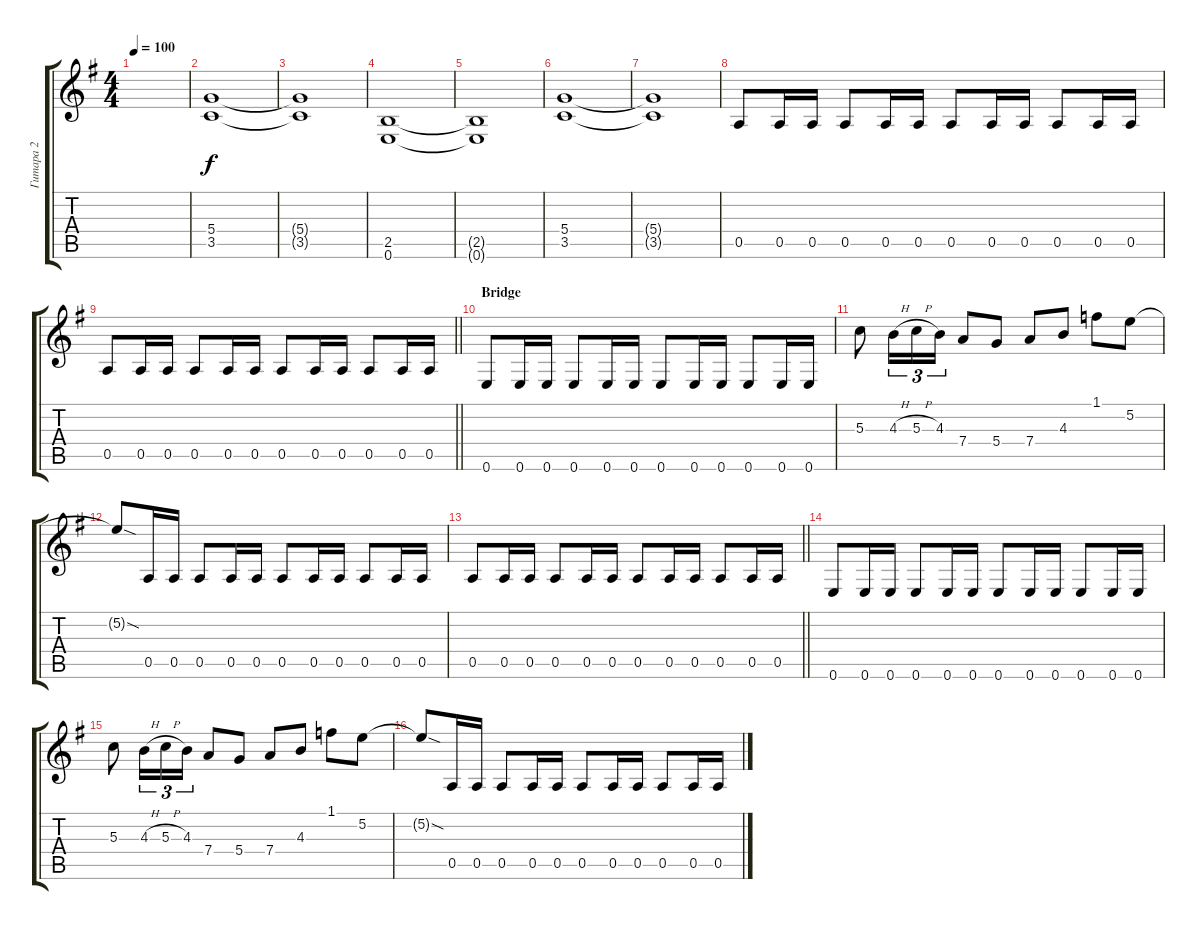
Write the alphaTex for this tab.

\track ("Гитара 2" "Гитара 2") {instrument distortionguitar}
\staff {score tabs}
\tuning (E4 B3 G3 D3 A2 E2) {hide}
\ts (4 4)
\tempo 100
\clef g2
\ks eminor
|
(5.4 3.5).1{volume 13} |
(5.4{t} 3.5{t}).1 |
(2.5 0.6).1 |
(2.5{t} 0.6{t}).1 |
(5.4 3.5).1 |
(5.4{t} 3.5{t}).1 |
0.5.8 0.5.16 0.5.16 0.5.8 0.5.16 0.5.16 0.5.8 0.5.16 0.5.16 0.5.8 0.5.16{volume 15} 0.5.16 |
\barLineRight lightlight
0.5.8 0.5.16 0.5.16 0.5.8 0.5.16 0.5.16 0.5.8 0.5.16 0.5.16 0.5.8 0.5.16 0.5.16 |
\section ("" "Bridge")
0.6.8 0.6.16 0.6.16 0.6.8 0.6.16 0.6.16 0.6.8 0.6.16 0.6.16 0.6.8 0.6.16 0.6.16 |
5.3.8{volume 15} 4.3{h}.16{tu (3 2)} 5.3{h}.16{tu (3 2)} 4.3.16{tu (3 2)} 7.4.8 5.4.8 7.4.8 4.3.8 1.1.8 5.2.8 |
5.2{sod t}.8 0.5.16{volume 13} 0.5.16 0.5.8 0.5.16 0.5.16 0.5.8 0.5.16 0.5.16 0.5.8 0.5.16{volume 15} 0.5.16 |
\barLineRight lightlight
0.5.8 0.5.16 0.5.16 0.5.8 0.5.16 0.5.16 0.5.8 0.5.16 0.5.16 0.5.8 0.5.16 0.5.16 |
0.6.8 0.6.16 0.6.16 0.6.8 0.6.16 0.6.16 0.6.8 0.6.16 0.6.16 0.6.8 0.6.16 0.6.16 |
5.3.8{volume 15} 4.3{h}.16{tu (3 2)} 5.3{h}.16{tu (3 2)} 4.3.16{tu (3 2)} 7.4.8 5.4.8 7.4.8 4.3.8 1.1.8 5.2.8 |
5.2{sod t}.8 0.5.16{volume 13} 0.5.16 0.5.8 0.5.16 0.5.16 0.5.8 0.5.16 0.5.16 0.5.8 0.5.16{volume 15} 0.5.16
